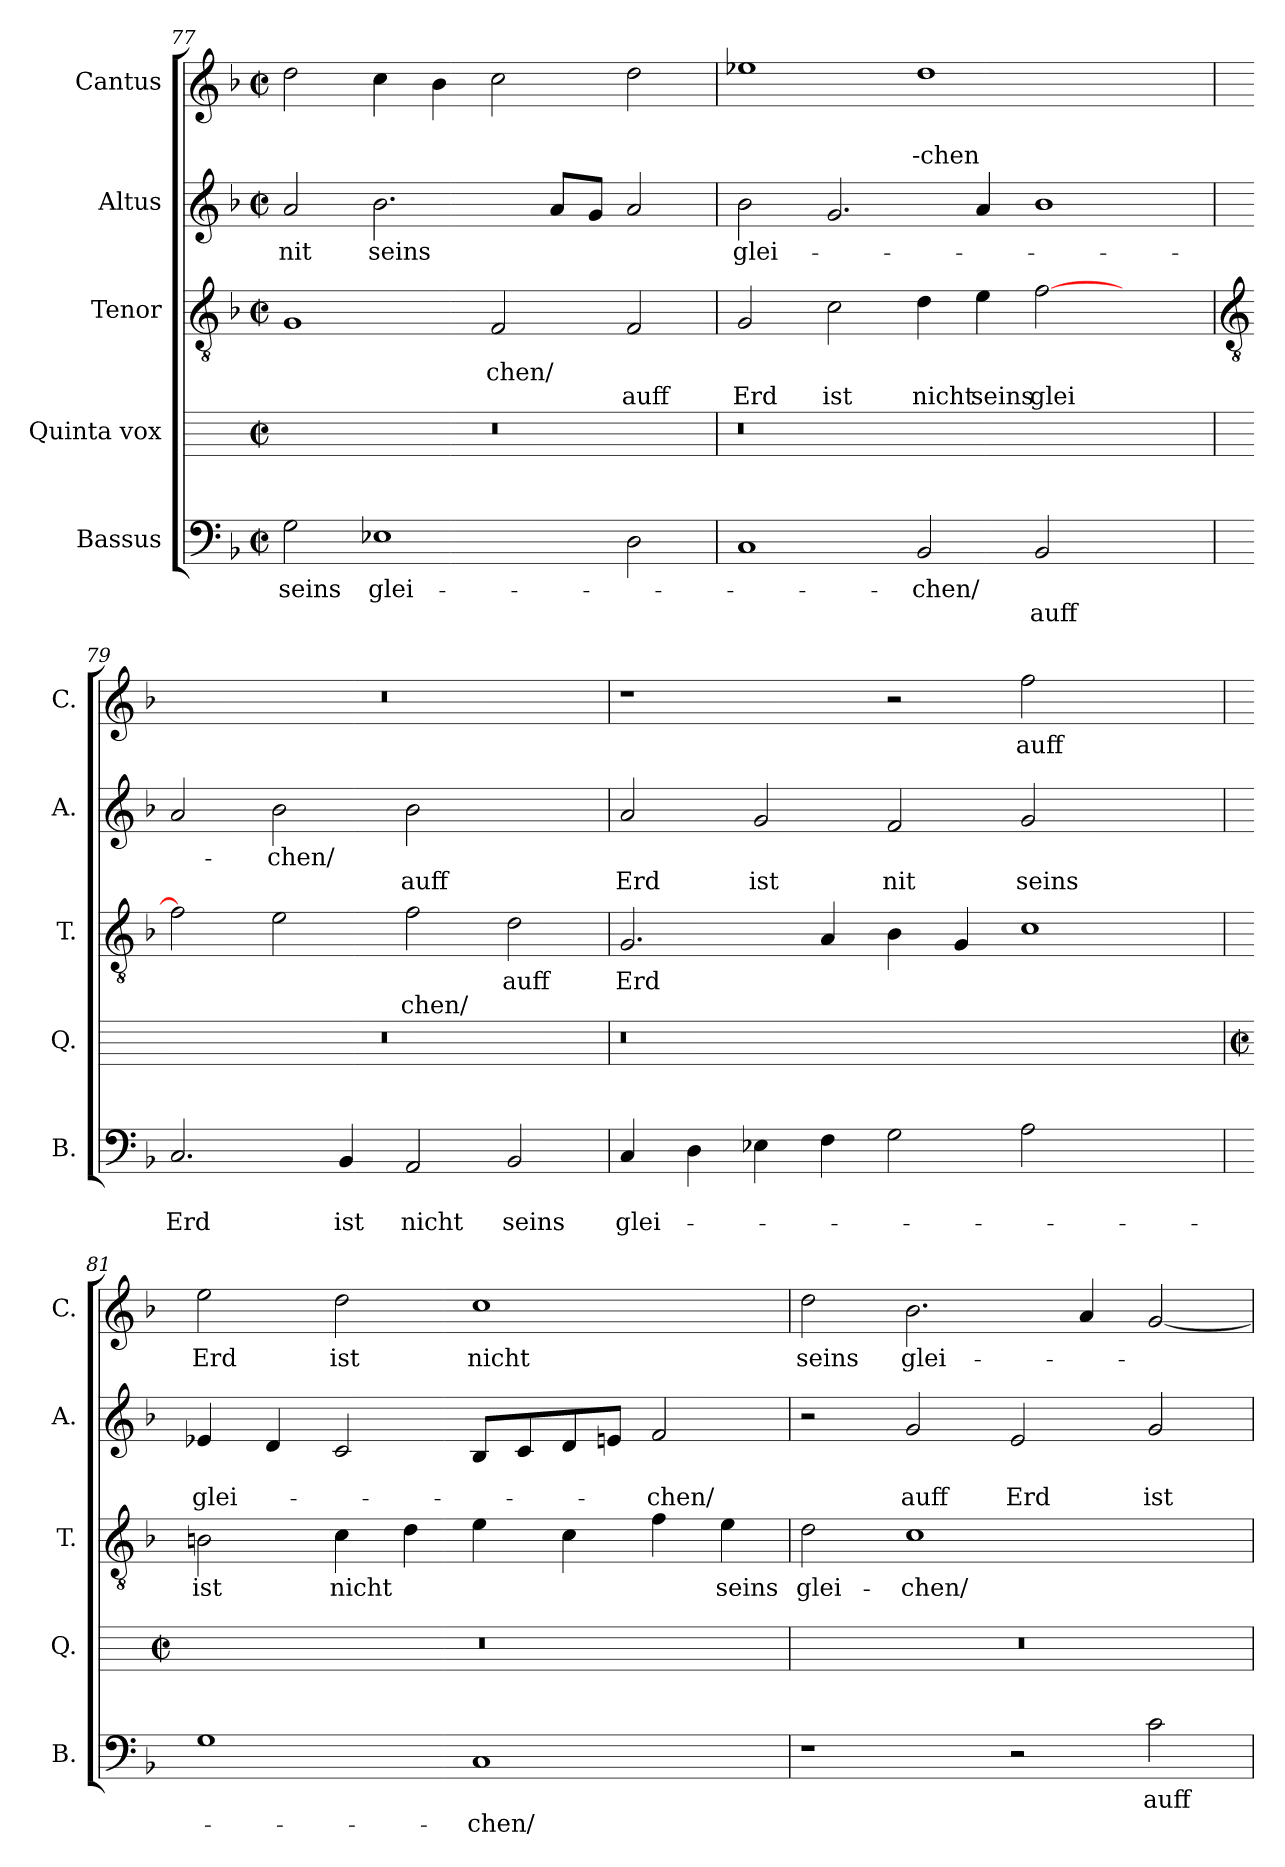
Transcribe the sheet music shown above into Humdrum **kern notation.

**kern	**text	**text	**kern	**kern	**text	**text	**kern	**text	**text	**kern	**text	**text
*part5	*part5	*part5	*part4	*part3	*part3	*part3	*part2	*part2	*part2	*part1	*part1	*part1
*staff5	*staff5	*staff5	*staff4	*staff3	*staff3	*staff3	*staff2	*staff2	*staff2	*staff1	*staff1	*staff1
*I"Bassus	*	*	*I"Quinta vox	*I"Tenor	*	*	*I"Altus	*	*	*I"Cantus	*	*
*I'B.	*	*	*I'Q.	*I'T.	*	*	*I'A.	*	*	*I'C.	*	*
!!LO:LB:g=z
*clefF4	*	*	*	*clefGv2	*	*	*clefG2	*	*	*clefG2	*	*
*k[b-]	*	*	*	*k[b-]	*	*	*k[b-]	*	*	*k[b-]	*	*
*F:	*	*	*	*F:	*	*	*F:	*	*	*F:	*	*
*M4/2	*	*	*M4/2	*M4/2	*	*	*M4/2	*	*	*M4/2	*	*
*met(c|)	*	*	*met(c|)	*met(c|)	*	*	*met(c|)	*	*	*met(c|)	*	*
=77	=77	=77	=77	=77	=77	=77	=77	=77	=77	=77	=77	=77
!	!LO:LY:b	!	!	!	!	!	!	!LO:LY:b	!	!	!	!
2G	seins	.	0r	1G	.	.	2a	nit	.	2dd	.	.
!	!LO:LY:b	!	!	!	!	!	!	!LO:LY:b	!	!	!	!
1E-X	glei-	.	.	.	.	.	2.b-	seins	.	4cc	.	.
.	.	.	.	.	.	.	.	.	.	4b-	.	.
!	!	!	!	!	!LO:LY:b	!	!	!	!	!	!	!
.	.	.	.	2F	-chen/	.	.	.	.	2cc	.	.
.	.	.	.	.	.	.	8aL	.	.	.	.	.
.	.	.	.	.	.	.	8gJ	.	.	.	.	.
!	!	!	!	!	!	!LO:LY:b	!	!	!	!	!	!
2D	.	.	.	2F	.	auff	2a	.	.	2dd	.	.
=78	=78	=78	=78	=78	=78	=78	=78	=78	=78	=78	=78	=78
!	!	!	!	!	!	!LO:LY:b	!	!LO:LY:b	!	!	!	!
1C	.	.	0r	2G	.	Erd	2b-	glei-	.	1ee-X	.	.
!	!	!	!	!	!	!LO:LY:b	!	!	!	!	!	!
.	.	.	.	2c	.	ist	2.g	.	.	.	.	.
!	!LO:LY:b	!	!	!	!	!LO:LY:b	!	!	!	!	!	!LO:LY:b
2BB-	-chen/	.	.	4d	.	nicht	.	.	.	1dd	.	--chen
!	!	!	!	!	!	!LO:LY:b	!	!	!	!	!	!
.	.	.	.	4e	.	seins	4a	.	.	.	.	.
!	!	!LO:LY:b	!	!	!	!LO:LY:b	!	!	!	!	!	!
2BB-	.	auff	.	[2f	.	glei	1b-	.	.	.	.	.
2ryy	.	.	2ryy	2ryy	.	.	.	.	.	2ryy	.	.
!!LO:LB:g=z
=79	=79	=79	=79	=79	=79	=79	=79	=79	=79	=79	=79	=79
*	*	*	*	*clefGv2	*	*	*	*	*	*	*	*
!	!	!LO:LY:b	!	!	!	!	!	!	!	!	!	!
2.C	.	Erd	0r	2f]	.	.	2a	.	.	0r	.	.
!	!	!	!	!	!	!	!	!LO:LY:b	!	!	!	!
.	.	.	.	2e	.	.	2b-	-chen/	.	.	.	.
!	!	!LO:LY:b	!	!	!	!	!	!	!	!	!	!
4BB-	.	ist	.	.	.	.	.	.	.	.	.	.
!	!	!LO:LY:b	!	!	!	!LO:LY:b	!	!	!LO:LY:b	!	!	!
2AA	.	nicht	.	2f	.	chen/	2b-	.	auff	.	.	.
!	!	!LO:LY:b	!	!	!LO:LY:b	!	!	!	!	!	!	!
2BB-	.	seins	.	2d	auff	.	2ryy	.	.	.	.	.
!!LO:LB:g=z
=80	=80	=80	=80	=80	=80	=80	=80	=80	=80	=80	=80	=80
!	!	!LO:LY:b	!	!	!LO:LY:b	!	!	!	!LO:LY:b	!	!	!
4C	.	glei-	0r	2.G	Erd	.	2a	.	Erd	1r	.	.
4D	.	.	.	.	.	.	.	.	.	.	.	.
!	!	!	!	!	!	!	!	!	!LO:LY:b	!	!	!
4E-X	.	.	.	.	.	.	2g	.	ist	.	.	.
4F	.	.	.	4A	.	.	.	.	.	.	.	.
!	!	!	!	!	!	!	!	!	!LO:LY:b	!	!	!
2G	.	.	.	4B-	.	.	2f	.	nit	2r	.	.
.	.	.	.	4G	.	.	.	.	.	.	.	.
!	!	!	!	!	!	!	!	!	!LO:LY:b	!	!LO:LY:b	!
2A	.	.	.	1c	.	.	2g	.	seins	2ff	auff	.
2ryy	.	.	2ryy	.	.	.	2ryy	.	.	2ryy	.	.
!!LO:LB:g=z
=81	=81	=81	=81	=81	=81	=81	=81	=81	=81	=81	=81	=81
*	*	*	*M4/2	*	*	*	*	*	*	*	*	*
*	*	*	*met(c|)	*	*	*	*	*	*	*	*	*
!	!	!	!	!	!LO:LY:b	!	!	!	!LO:LY:b	!	!LO:LY:b	!
1G	.	.	0r	2Bn	ist	.	4e-X	.	glei-	2ee	Erd	.
.	.	.	.	.	.	.	4d	.	.	.	.	.
!	!	!	!	!	!LO:LY:b	!	!	!	!	!	!LO:LY:b	!
.	.	.	.	4c	nicht	.	2c	.	.	2dd	ist	.
.	.	.	.	4d	.	.	.	.	.	.	.	.
!	!	!LO:LY:b	!	!	!	!	!	!	!	!	!LO:LY:b	!
1C	.	-chen/	.	4e	.	.	8B-L	.	.	1cc	nicht	.
.	.	.	.	.	.	.	8c	.	.	.	.	.
.	.	.	.	4c	.	.	8d	.	.	.	.	.
.	.	.	.	.	.	.	8enJ	.	.	.	.	.
!	!	!	!	!	!	!	!	!	!LO:LY:b	!	!	!
.	.	.	.	4f	.	.	2f	.	-chen/	.	.	.
!	!	!	!	!	!LO:LY:b	!	!	!	!	!	!	!
.	.	.	.	4e	seins	.	.	.	.	.	.	.
=82	=82	=82	=82	=82	=82	=82	=82	=82	=82	=82	=82	=82
!	!	!	!	!	!LO:LY:b	!	!	!	!	!	!LO:LY:b	!
1r	.	.	0r	2d	glei-	.	2r	.	.	2dd	seins	.
!	!	!	!	!	!LO:LY:b	!	!	!	!LO:LY:b	!	!LO:LY:b	!
.	.	.	.	1c	-chen/	.	2g	.	auff	2.b-	glei-	.
!	!	!	!	!	!	!	!	!	!LO:LY:b	!	!	!
2r	.	.	.	.	.	.	2e	.	Erd	.	.	.
.	.	.	.	.	.	.	.	.	.	4a	.	.
!	!LO:LY:b	!	!	!	!	!	!	!	!LO:LY:b	!	!	!
2c	auff	.	.	2ryy	.	.	2g	.	ist	[2g	.	.
=	=	=	=	=	=	=	=	=	=	=	=	=
*-	*-	*-	*-	*-	*-	*-	*-	*-	*-	*-	*-	*-
